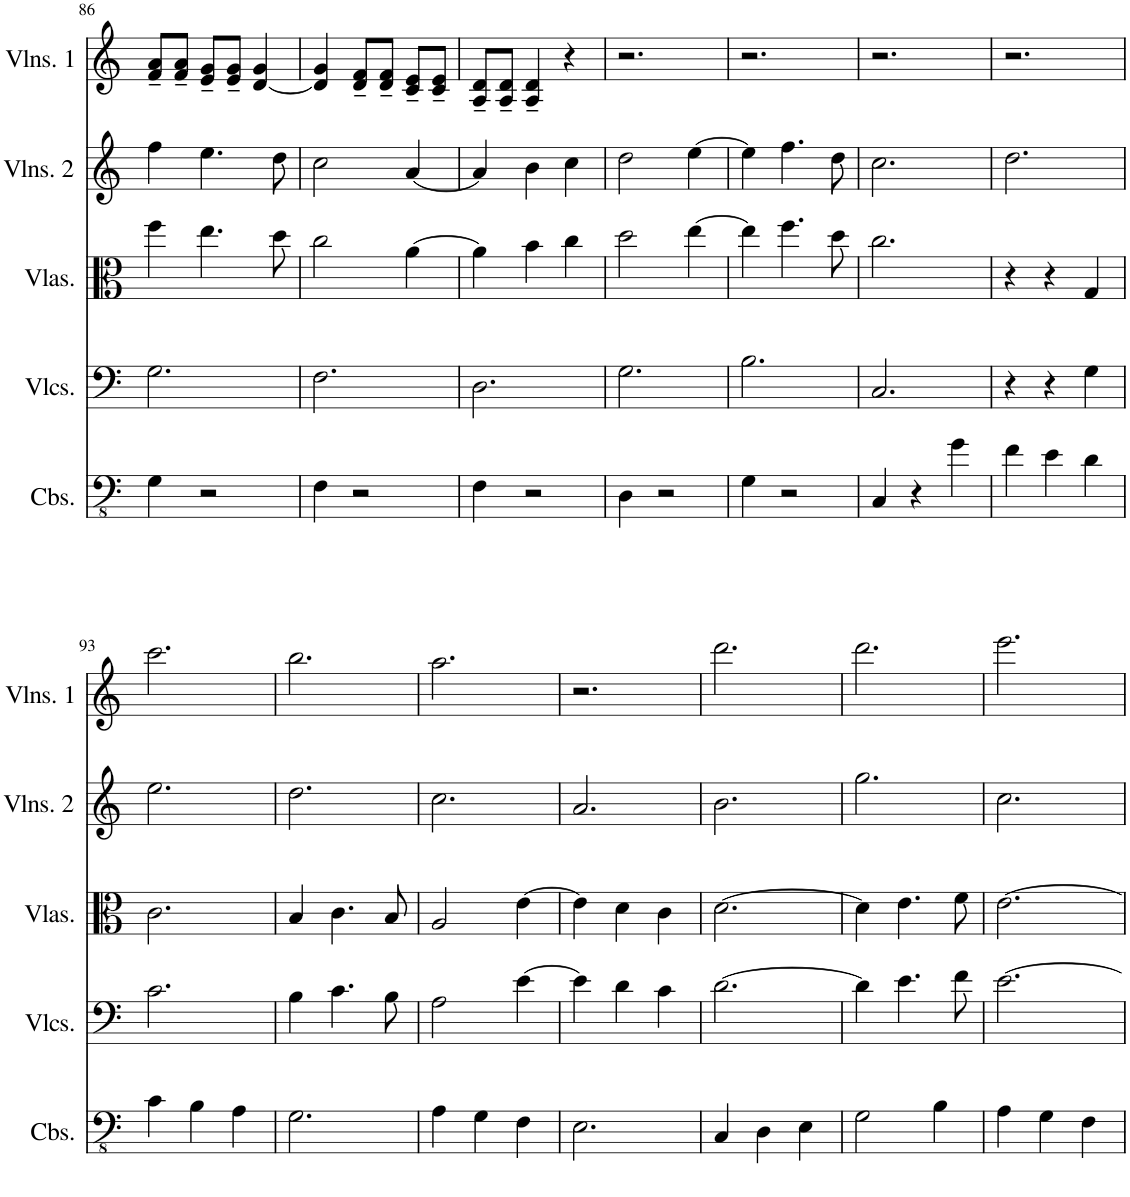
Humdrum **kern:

**kern	**kern	**kern	**kern	**kern
*part5	*part4	*part3	*part2	*part1
*staff5	*staff4	*staff3	*staff2	*staff1
*I"Contrabasses	*I"Violoncellos	*I"Violas	*I"Violins 2	*I"Violins 1
*I'Cbs.	*I'Vlcs.	*I'Vlas.	*I'Vlns. 2	*I'Vlns. 1
!!LO:PB:g=z
*clefFv4	*clefF4	*clefC3	*clefG2	*clefG2
*k[]	*k[]	*k[]	*k[]	*k[]
*M3/4	*M3/4	*M3/4	*M3/4	*M3/4
=86	=86	=86	=86	=86
4GG\	2.G\	4ff\	4ff\	8f/~ 8a/~L
.	.	.	.	8f/~ 8a/~J
2r	.	4.ee\	4.ee\	8e/~ 8g/~L
.	.	.	.	8e/~ 8g/~J
.	.	.	.	[4d/ 4g/
.	.	8dd\	8dd\	.
=87	=87	=87	=87	=87
4FF\	2.F\	2cc\	2cc\	4d/] 4g/
2r	.	.	.	8d/~ 8f/~L
.	.	.	.	8d/~ 8f/~J
.	.	[4a\	[4a/	8c/~ 8e/~L
.	.	.	.	8c/~ 8e/~J
=88	=88	=88	=88	=88
4FF\	2.D\	4a\]	4a/]	8A/~ 8d/~L
.	.	.	.	8A/~ 8d/~J
2r	.	4b\	4b\	4A/~ 4d/~
.	.	4cc\	4cc\	4r
=89	=89	=89	=89	=89
4DD\	2.G\	2dd\	2dd\	2.r
2r	.	.	.	.
.	.	[4ee\	[4ee\	.
=90	=90	=90	=90	=90
4GG\	2.B\	4ee\]	4ee\]	2.r
2r	.	4.ff\	4.ff\	.
.	.	8dd\	8dd\	.
=91	=91	=91	=91	=91
4CC/	2.C/	2.cc\	2.cc\	2.r
4r	.	.	.	.
4G\	.	.	.	.
=92	=92	=92	=92	=92
4F\	4r	4r	2.dd\	2.r
4E\	4r	4r	.	.
4D\	4G\	4G/	.	.
!!LO:LB:g=z
=93	=93	=93	=93	=93
4C\	2.c\	2.c\	2.ee\	2.ccc\
4BB\	.	.	.	.
4AA\	.	.	.	.
=94	=94	=94	=94	=94
2.GG\	4B\	4B/	2.dd\	2.bb\
.	4.c\	4.c\	.	.
.	8B\	8B/	.	.
=95	=95	=95	=95	=95
4AA\	2A\	2A/	2.cc\	2.aa\
4GG\	.	.	.	.
4FF\	[4e\	[4e\	.	.
=96	=96	=96	=96	=96
2.EE\	4e\]	4e\]	2.a/	2.r
.	4d\	4d\	.	.
.	4c\	4c\	.	.
=97	=97	=97	=97	=97
4CC/	[2.d\	[2.d\	2.b\	2.ddd\
4DD\	.	.	.	.
4EE\	.	.	.	.
=98	=98	=98	=98	=98
2GG\	4d\]	4d\]	2.gg\	2.ddd\
.	4.e\	4.e\	.	.
4BB\	.	.	.	.
.	8f\	8f\	.	.
=99	=99	=99	=99	=99
4AA\	[2.e\	[2.e\	2.cc\	2.eee\
4GG\	.	.	.	.
4FF\	.	.	.	.
=	=	=	=	=
*-	*-	*-	*-	*-
